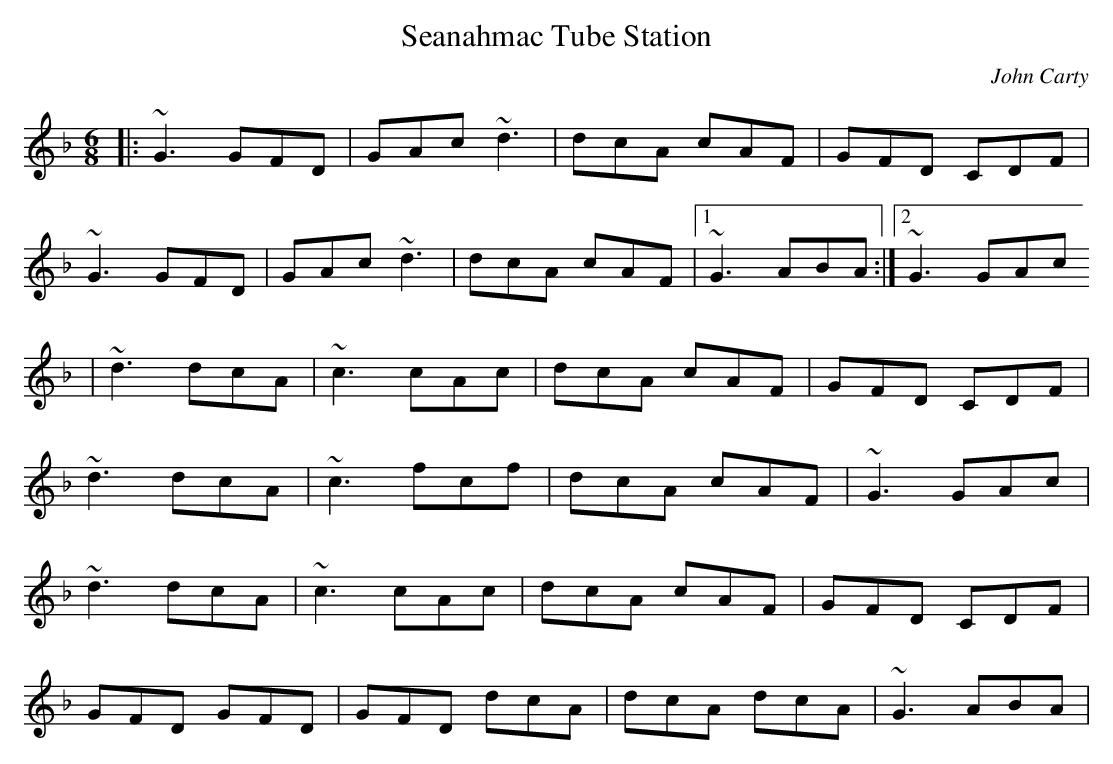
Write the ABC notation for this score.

X:1
T:Seanahmac Tube Station
C:John Carty
M:6/8
K:Gdor
|: ~G3 GFD |GAc ~d3 | dcA cAF | GFD CDF |
~G3 GFD |GAc ~d3 | dcA cAF |1 ~G3 ABA :|2 ~G3 GAc
| ~d3 dcA | ~c3 cAc | dcA cAF | GFD CDF |
~d3 dcA | ~c3 fcf | dcA cAF | ~G3 GAc |
~d3 dcA | ~c3 cAc | dcA cAF | GFD CDF |
GFD GFD | GFD dcA | dcA dcA | ~G3 ABA |
